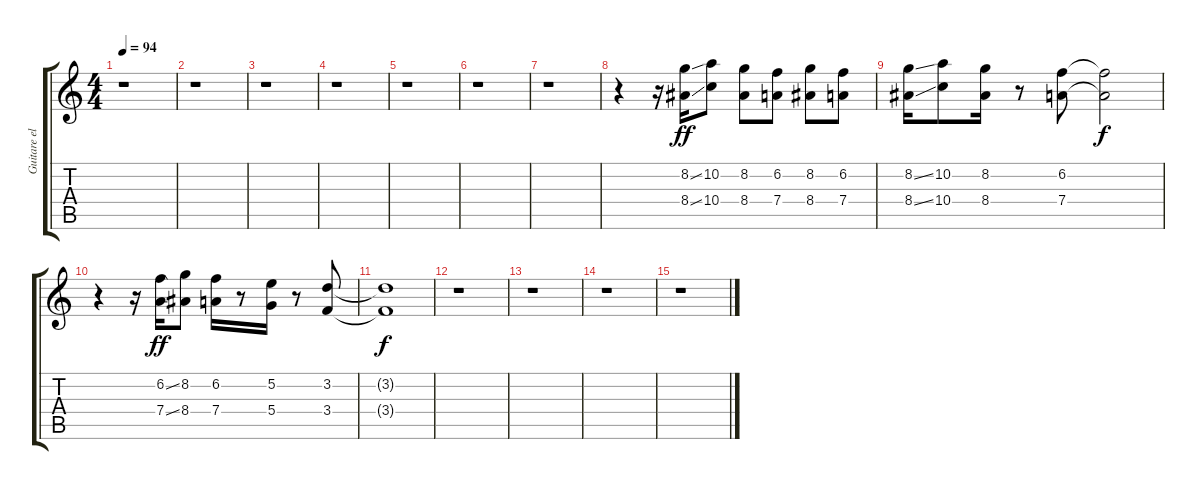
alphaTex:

\track ("Guitare electrique" "Guitare el") {instrument electricguitarjazz}
\staff {score tabs}
\tuning (E4 B3 G3 D3 A2 E2) {hide}
\ts (4 4)
\tempo 94
\clef g2
\ks c
r.1{dy f} |
r.1 |
r.1 |
r.1 |
r.1 |
r.1 |
r.1 |
r.4 r.16 (8.2{ss} 8.4{ss}).16{dy ff} (10.2 10.4).8 (8.2 8.4).8 (6.2 7.4).8 (8.2 8.4).8 (6.2 7.4).8 |
(8.2{ss} 8.4{ss}).16 (10.2 10.4).8 (8.2 8.4).16 r.8 (6.2 7.4).8 (6.2{t} 7.4{t}).2{dy f} |
r.4 r.16 (6.2{ss} 7.4{ss}).16{dy ff} (8.2 8.4).8 (6.2 7.4).16 r.8 (5.2 5.4).16 r.8 (3.2 3.4).8 |
(3.2{t} 3.4{t}).1{dy f} |
r.1 |
r.1 |
r.1 |
r.1
